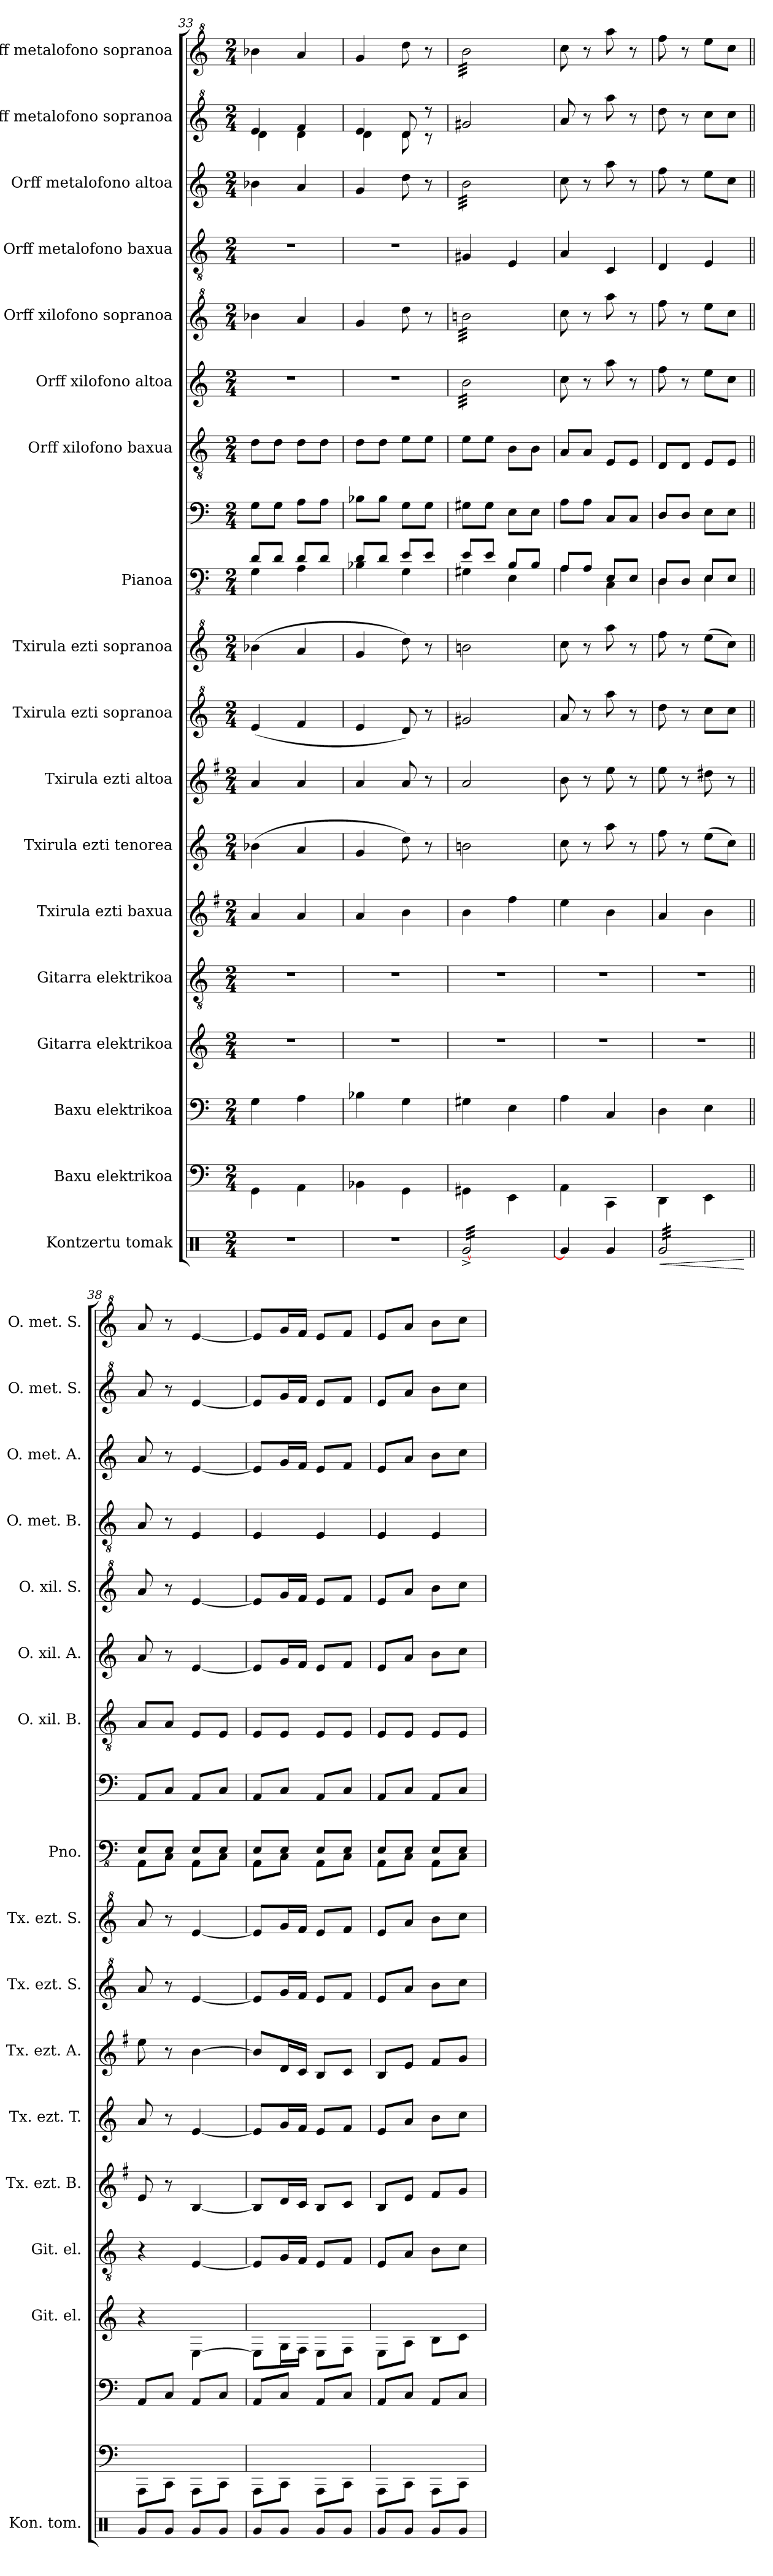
**kern	**dynam	**kern	**kern	**kern	**kern	**kern	**kern	**kern	**kern	**kern	**kern	**kern	**kern	**kern	**kern	**kern	**kern	**kern	**kern
*part18	*part18	*part17	*part16	*part15	*part14	*part13	*part12	*part11	*part10	*part9	*part8	*part8	*part7	*part6	*part5	*part4	*part3	*part2	*part1
*staff19	*staff19	*staff18	*staff17	*staff16	*staff15	*staff14	*staff13	*staff12	*staff11	*staff10	*staff9	*staff8	*staff7	*staff6	*staff5	*staff4	*staff3	*staff2	*staff1
*I"Kontzertu tomak	*	*I"Baxu elektrikoa	*I"Baxu elektrikoa	*I"Gitarra elektrikoa	*I"Gitarra elektrikoa	*I"Txirula ezti baxua	*I"Txirula ezti tenorea	*I"Txirula ezti altoa	*I"Txirula ezti sopranoa	*I"Txirula ezti sopranoa	*I"Pianoa	*	*I"Orff xilofono baxua	*I"Orff xilofono altoa	*I"Orff xilofono sopranoa	*I"Orff metalofono baxua	*I"Orff metalofono altoa	*I"Orff metalofono sopranoa	*I"Orff metalofono sopranoa
*I'Kon. tom.	*	*	*	*I'Git. el.	*I'Git. el.	*I'Tx. ezt. B.	*I'Tx. ezt. T.	*I'Tx. ezt. A.	*I'Tx. ezt. S.	*I'Tx. ezt. S.	*I'Pno.	*	*I'O. xil. B.	*I'O. xil. A.	*I'O. xil. S.	*I'O. met. B.	*I'O. met. A.	*I'O. met. S.	*I'O. met. S.
*clefX	*	*	*clefF4	*	*clefGv2	*clefG2	*clefG2	*clefG2	*clefG^2	*clefG^2	*clefFv4	*clefF4	*clefGv2	*clefG2	*clefG^2	*clefGv2	*clefG2	*clefG^2	*clefG^2
*	*	*ITrd7c12	*ITrd7c12	*	*	*ITrd4c7	*	*ITrd-3c-5	*	*	*	*	*	*	*	*	*	*	*
*k[]	*	*k[]	*k[]	*k[]	*k[]	*k[]	*k[]	*k[]	*k[]	*k[]	*k[]	*k[]	*k[]	*k[]	*k[]	*k[]	*k[]	*k[]	*k[]
*M2/4	*	*M2/4	*M2/4	*M2/4	*M2/4	*M2/4	*M2/4	*M2/4	*M2/4	*M2/4	*M2/4	*M2/4	*M2/4	*M2/4	*M2/4	*M2/4	*M2/4	*M2/4	*M2/4
=33	=33	=33	=33	=33	=33	=33	=33	=33	=33	=33	=33	=33	=33	=33	=33	=33	=33	=33	=33
*	*	*	*	*	*	*	*	*	*	*	*^	*	*	*	*	*	*	*^	*
2r	.	4GGG\	4GG\	2r	2r	4d/	(>4b-X\	4dd/	(>4ee/	(>4bb-X\	8D/L	4GG\	8G\L	8d\L	2r	4bb-X\	2r	4b-X\	4ee/	4dd\	4bb-X\
.	.	.	.	.	.	.	.	.	.	.	8D/J	.	8G\J	8d\J	.	.	.	.	.	.	.
.	.	4AAA\	4AA\	.	.	4d/	4a/	4dd/	4ff/	4aa/	8D/L	4AA\	8A\L	8d\L	.	4aa/	.	4a/	4ff/	4dd\	4aa/
.	.	.	.	.	.	.	.	.	.	.	8D/J	.	8A\J	8d\J	.	.	.	.	.	.	.
!!LO:PB:g=z
=34	=34	=34	=34	=34	=34	=34	=34	=34	=34	=34	=34	=34	=34	=34	=34	=34	=34	=34	=34	=34	=34
2r	.	4BBB-X\	4BB-X\	2r	2r	4d/	4g/	4dd/	4ee/	4gg/	8D/L	4BB-X\	8B-X\L	8d\L	2r	4gg/	2r	4g/	4ee/	4dd\	4gg/
.	.	.	.	.	.	.	.	.	.	.	8D/J	.	8B-\J	8d\J	.	.	.	.	.	.	.
.	.	4GGG\	4GG\	.	.	4e\	8dd\)	8dd/	8dd/)	8ddd\)	8E/L	4GG\	8G\L	8e\L	.	8ddd\	.	8dd\	8dd/	8dd\	8ddd\
.	.	.	.	.	.	.	8r	8r	8r	8r	8E/J	.	8G\J	8e\J	.	8r	.	8r	8r	8r	8r
*	*	*	*	*	*	*	*	*	*	*	*	*	*	*	*	*	*	*	*v	*v	*
=35	=35	=35	=35	=35	=35	=35	=35	=35	=35	=35	=35	=35	=35	=35	=35	=35	=35	=35	=35	=35
*tremolo	*	*	*	*	*	*	*	*	*	*	*	*	*	*	*	*	*	*	*	*
*	*	*	*	*	*	*	*	*	*	*	*	*	*	*	*tremolo	*	*	*	*	*
*	*	*	*	*	*	*	*	*	*	*	*	*	*	*	*	*tremolo	*	*	*	*
*	*	*	*	*	*	*	*	*	*	*	*	*	*	*	*	*	*	*tremolo	*	*
*	*	*	*	*	*	*	*	*	*	*	*	*	*	*	*	*	*	*	*	*tremolo
[32Rg^/LLL	.	4GGG#X\	4GG#X\	2r	2r	4e\	2bn\	2dd/	2gg#X/	2bbn\	8E/L	4GG#X\	8G#X\L	8e\L	32b\LLL	32bbn\LLL	4G#X/	32b\LLL	2gg#X/	32bb\LLL
32Rg^/	.	.	.	.	.	.	.	.	.	.	.	.	.	.	32b\	32bbn\	.	32b\	.	32bb\
32Rg^/	.	.	.	.	.	.	.	.	.	.	.	.	.	.	32b\	32bbn\	.	32b\	.	32bb\
32Rg^/	.	.	.	.	.	.	.	.	.	.	.	.	.	.	32b\	32bbn\	.	32b\	.	32bb\
32Rg^/	.	.	.	.	.	.	.	.	.	.	8E/J	.	8G#\J	8e\J	32b\	32bbn\	.	32b\	.	32bb\
32Rg^/	.	.	.	.	.	.	.	.	.	.	.	.	.	.	32b\	32bbn\	.	32b\	.	32bb\
32Rg^/	.	.	.	.	.	.	.	.	.	.	.	.	.	.	32b\	32bbn\	.	32b\	.	32bb\
32Rg^/	.	.	.	.	.	.	.	.	.	.	.	.	.	.	32b\	32bbn\	.	32b\	.	32bb\
32Rg^/	.	4EEE\	4EE\	.	.	4b\	.	.	.	.	8BB/L	4EE\	8E\L	8B\L	32b\	32bbn\	4E/	32b\	.	32bb\
32Rg^/	.	.	.	.	.	.	.	.	.	.	.	.	.	.	32b\	32bbn\	.	32b\	.	32bb\
32Rg^/	.	.	.	.	.	.	.	.	.	.	.	.	.	.	32b\	32bbn\	.	32b\	.	32bb\
32Rg^/	.	.	.	.	.	.	.	.	.	.	.	.	.	.	32b\	32bbn\	.	32b\	.	32bb\
32Rg^/	.	.	.	.	.	.	.	.	.	.	8BB/J	.	8E\J	8B\J	32b\	32bbn\	.	32b\	.	32bb\
32Rg^/	.	.	.	.	.	.	.	.	.	.	.	.	.	.	32b\	32bbn\	.	32b\	.	32bb\
32Rg^/	.	.	.	.	.	.	.	.	.	.	.	.	.	.	32b\	32bbn\	.	32b\	.	32bb\
32Rg^/JJJ	.	.	.	.	.	.	.	.	.	.	.	.	.	.	32b\JJJ	32bbn\JJJ	.	32b\JJJ	.	32bb\JJJ
*	*	*	*	*	*	*	*	*	*	*	*	*	*	*	*	*	*	*	*	*Xtremolo
*	*	*	*	*	*	*	*	*	*	*	*	*	*	*	*	*	*	*Xtremolo	*	*
*	*	*	*	*	*	*	*	*	*	*	*	*	*	*	*	*Xtremolo	*	*	*	*
*	*	*	*	*	*	*	*	*	*	*	*	*	*	*	*Xtremolo	*	*	*	*	*
*Xtremolo	*	*	*	*	*	*	*	*	*	*	*	*	*	*	*	*	*	*	*	*
=36	=36	=36	=36	=36	=36	=36	=36	=36	=36	=36	=36	=36	=36	=36	=36	=36	=36	=36	=36	=36
4Rg/]	.	4AAA\	4AA\	2r	2r	4a\	8cc\	8ee\	8aa/	8ccc\	8AA/L	4AA\	8A\L	8A/L	8cc\	8ccc\	4A/	8cc\	8aa/	8ccc\
.	.	.	.	.	.	.	8r	8r	8r	8r	8AA/J	.	8A\J	8A/J	8r	8r	.	8r	8r	8r
4Rg/	.	4CCC\	4CC/	.	.	4e\	8aa\	8aa\	8aaa\	8aaa\	8EE/L	4CC\	8C/L	8E/L	8aa\	8aaa\	4C/	8aa\	8aaa\	8aaa\
.	.	.	.	.	.	.	8r	8r	8r	8r	8EE/J	.	8C/J	8E/J	8r	8r	.	8r	8r	8r
=37	=37	=37	=37	=37	=37	=37	=37	=37	=37	=37	=37	=37	=37	=37	=37	=37	=37	=37	=37	=37
!	!LO:HP:b	!	!	!	!	!	!	!	!	!	!	!	!	!	!	!	!	!	!	!
*tremolo	*	*	*	*	*	*	*	*	*	*	*	*	*	*	*	*	*	*	*	*
32Rg/LLL	<	4DDD\	4DD\	2r	2r	4d/	8ff\	8aa\	8ddd\	8fff\	8DD/L	4DD\	8D/L	8D/L	8ff\	8fff\	4D/	8ff\	8ddd\	8fff\
32Rg/	.	.	.	.	.	.	.	.	.	.	.	.	.	.	.	.	.	.	.	.
32Rg/	.	.	.	.	.	.	.	.	.	.	.	.	.	.	.	.	.	.	.	.
32Rg/	.	.	.	.	.	.	.	.	.	.	.	.	.	.	.	.	.	.	.	.
32Rg/	.	.	.	.	.	.	8r	8r	8r	8r	8DD/J	.	8D/J	8D/J	8r	8r	.	8r	8r	8r
32Rg/	.	.	.	.	.	.	.	.	.	.	.	.	.	.	.	.	.	.	.	.
32Rg/	.	.	.	.	.	.	.	.	.	.	.	.	.	.	.	.	.	.	.	.
32Rg/	.	.	.	.	.	.	.	.	.	.	.	.	.	.	.	.	.	.	.	.
32Rg/	.	4EEE\	4EE\	.	.	4e\	(>8ee\L	8gg#X\	8ccc\L	(>8eee\L	8EE/L	4EE\	8E\L	8E/L	8ee\L	8eee\L	4E/	8ee\L	8ccc\L	8eee\L
32Rg/	.	.	.	.	.	.	.	.	.	.	.	.	.	.	.	.	.	.	.	.
32Rg/	.	.	.	.	.	.	.	.	.	.	.	.	.	.	.	.	.	.	.	.
32Rg/	.	.	.	.	.	.	.	.	.	.	.	.	.	.	.	.	.	.	.	.
32Rg/	.	.	.	.	.	.	8cc\J)	8r	8ccc\J	8ccc\J)	8EE/J	.	8E\J	8E/J	8cc\J	8ccc\J	.	8cc\J	8ccc\J	8ccc\J
32Rg/	.	.	.	.	.	.	.	.	.	.	.	.	.	.	.	.	.	.	.	.
32Rg/	.	.	.	.	.	.	.	.	.	.	.	.	.	.	.	.	.	.	.	.
32Rg/JJJ	.	.	.	.	.	.	.	.	.	.	.	.	.	.	.	.	.	.	.	.
*Xtremolo	*	*	*	*	*	*	*	*	*	*	*	*	*	*	*	*	*	*	*	*
*	*	*	*	*	*	*	*	*	*	*	*v	*v	*	*	*	*	*	*	*	*
.	[	.	.	.	.	.	.	.	.	.	.	.	.	.	.	.	.	.	.
=38||	=38||	=38||	=38||	=38||	=38||	=38||	=38||	=38||	=38||	=38||	=38||	=38||	=38||	=38||	=38||	=38||	=38||	=38||	=38||
*	*	*	*	*	*	*	*	*	*	*	*^	*	*	*	*	*	*	*	*
8Rg/L	.	8AAAA\L	8AAA/L	4r	4r	8A/	8a/	8aa\	8aa/	8aa/	8EE/L	8AAA\L	8AA/L	8A/L	8a/	8aa/	8A/	8a/	8aa/	8aa/
8Rg/J	.	8CCC\J	8CC/J	.	.	8r	8r	8r	8r	8r	8EE/J	8CC\J	8C/J	8A/J	8r	8r	8r	8r	8r	8r
8Rg/L	.	8AAAA\L	8AAA/L	[4E\	[4E/	[4E/	[4e/	[4ee\	[4ee/	[4ee/	8EE/L	8AAA\L	8AA/L	8E/L	[4e/	[4ee/	4E/	[4e/	[4ee/	[4ee/
8Rg/J	.	8CCC\J	8CC/J	.	.	.	.	.	.	.	8EE/J	8CC\J	8C/J	8E/J	.	.	.	.	.	.
=39	=39	=39	=39	=39	=39	=39	=39	=39	=39	=39	=39	=39	=39	=39	=39	=39	=39	=39	=39	=39
8Rg/L	.	8AAAA\L	8AAA/L	8E\L]	8E/L]	8E/L]	8e/L]	8ee/L]	8ee/L]	8ee/L]	8EE/L	8AAA\L	8AA/L	8E/L	8e/L]	8ee/L]	4E/	8e/L]	8ee/L]	8ee/L]
8Rg/J	.	8CCC\J	8CC/J	16G\L	16G/L	16G/L	16g/L	16g/L	16gg/L	16gg/L	8EE/J	8CC\J	8C/J	8E/J	16g/L	16gg/L	.	16g/L	16gg/L	16gg/L
.	.	.	.	16F\JJ	16F/JJ	16F/JJ	16f/JJ	16f/JJ	16ff/JJ	16ff/JJ	.	.	.	.	16f/JJ	16ff/JJ	.	16f/JJ	16ff/JJ	16ff/JJ
8Rg/L	.	8AAAA\L	8AAA/L	8E\L	8E/L	8E/L	8e/L	8e/L	8ee/L	8ee/L	8EE/L	8AAA\L	8AA/L	8E/L	8e/L	8ee/L	4E/	8e/L	8ee/L	8ee/L
8Rg/J	.	8CCC\J	8CC/J	8F\J	8F/J	8F/J	8f/J	8f/J	8ff/J	8ff/J	8EE/J	8CC\J	8C/J	8E/J	8f/J	8ff/J	.	8f/J	8ff/J	8ff/J
=40	=40	=40	=40	=40	=40	=40	=40	=40	=40	=40	=40	=40	=40	=40	=40	=40	=40	=40	=40	=40
8Rg/L	.	8AAAA\L	8AAA/L	8E\L	8E/L	8E/L	8e/L	8e/L	8ee/L	8ee/L	8EE/L	8AAA\L	8AA/L	8E/L	8e/L	8ee/L	4E/	8e/L	8ee/L	8ee/L
8Rg/J	.	8CCC\J	8CC/J	8A\J	8A/J	8A/J	8a/J	8a/J	8aa/J	8aa/J	8EE/J	8CC\J	8C/J	8E/J	8a/J	8aa/J	.	8a/J	8aa/J	8aa/J
8Rg/L	.	8AAAA\L	8AAA/L	8B\L	8B\L	8B/L	8b\L	8b/L	8bb\L	8bb\L	8EE/L	8AAA\L	8AA/L	8E/L	8b\L	8bb\L	4E/	8b\L	8bb\L	8bb\L
8Rg/J	.	8CCC\J	8CC/J	8c\J	8c\J	8c/J	8cc\J	8cc/J	8ccc\J	8ccc\J	8EE/J	8CC\J	8C/J	8E/J	8cc\J	8ccc\J	.	8cc\J	8ccc\J	8ccc\J
*	*	*	*	*	*	*	*	*	*	*	*v	*v	*	*	*	*	*	*	*	*
=	=	=	=	=	=	=	=	=	=	=	=	=	=	=	=	=	=	=	=
*-	*-	*-	*-	*-	*-	*-	*-	*-	*-	*-	*-	*-	*-	*-	*-	*-	*-	*-	*-
